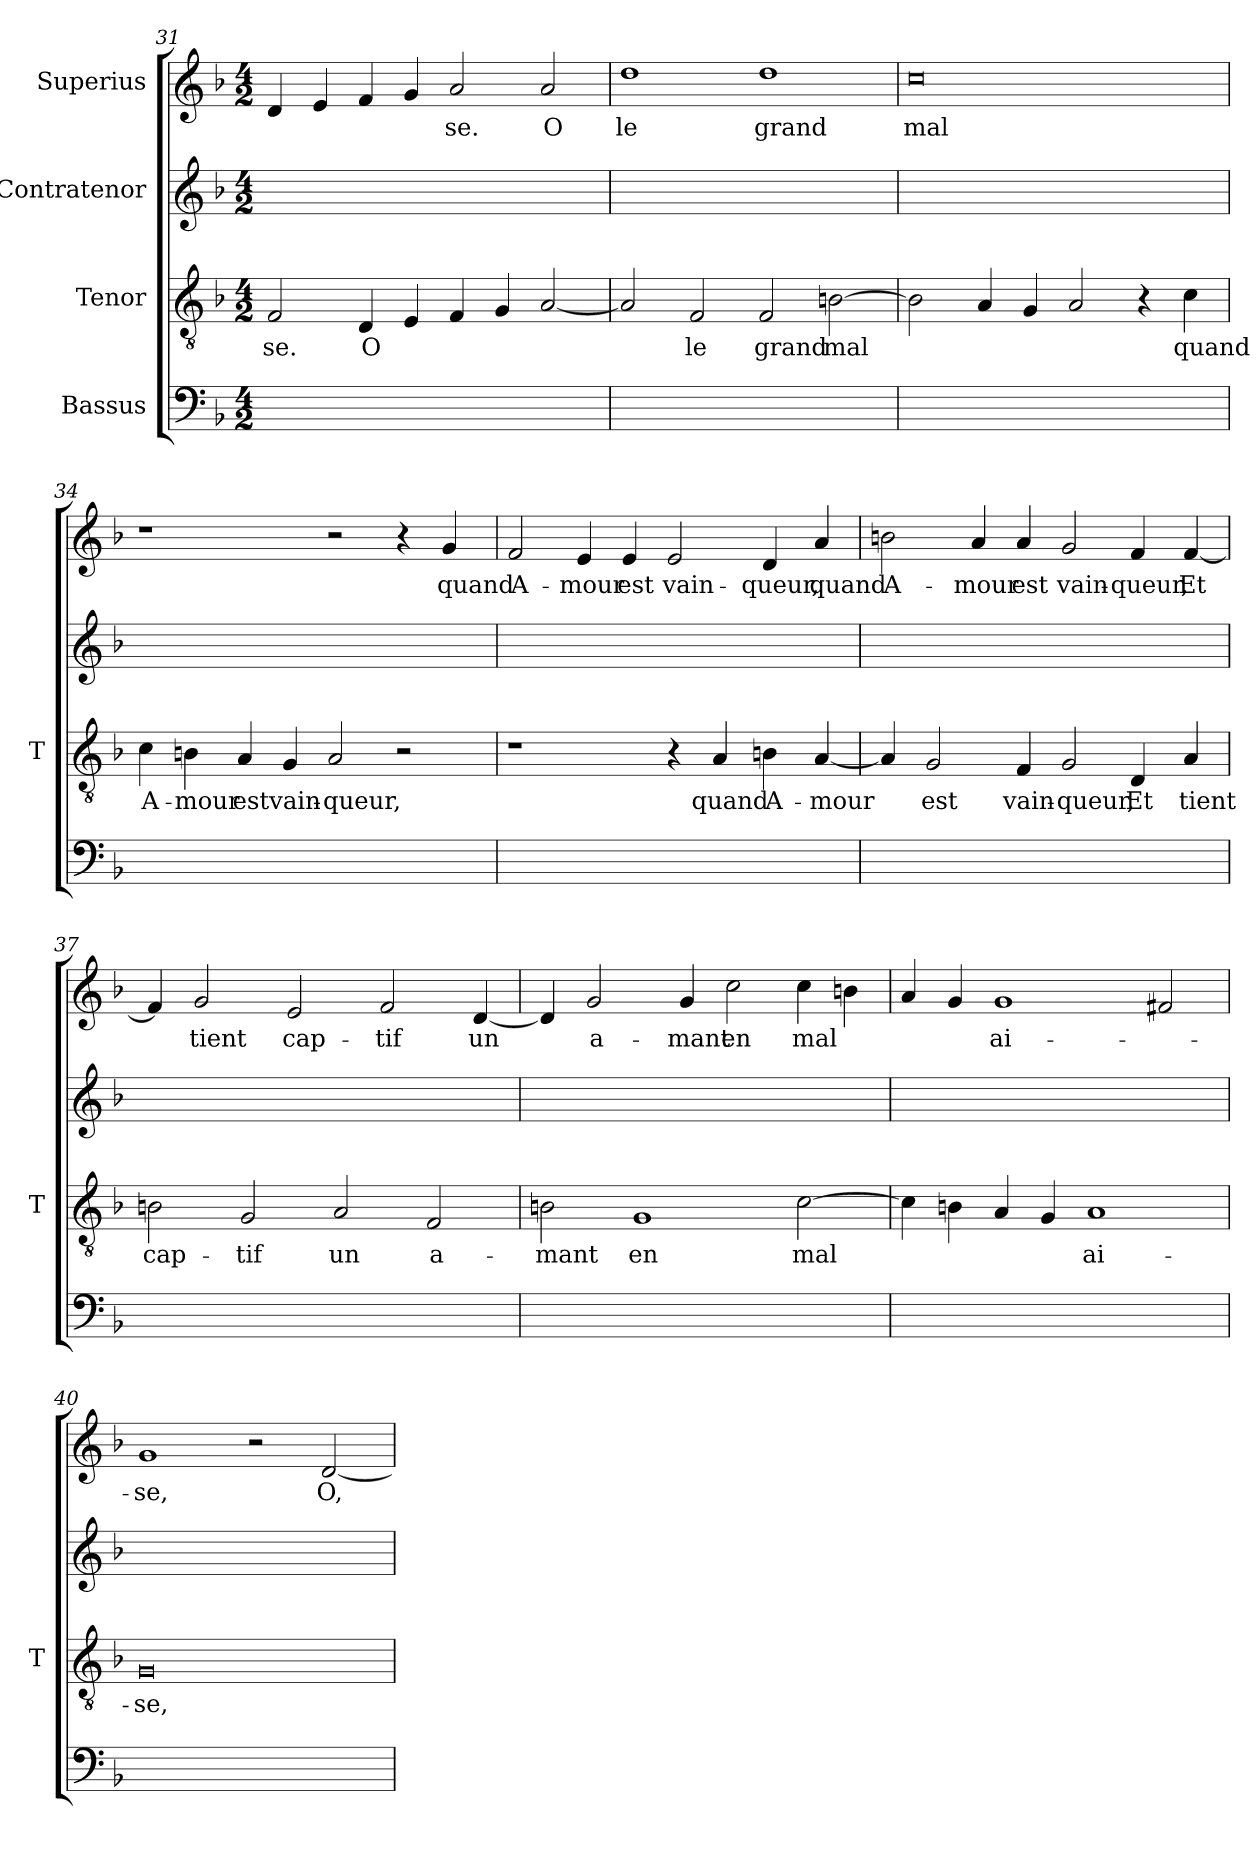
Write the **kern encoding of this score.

**kern	**kern	**text	**kern	**kern	**text
*part4	*part3	*part3	*part2	*part1	*part1
*staff4	*staff3	*staff3	*staff2	*staff1	*staff1
*I"Bassus	*I"Tenor	*	*I"Contratenor	*I"Superius	*
*	*I'T	*	*	*	*
*clefF4	*clefGv2	*	*clefG2	*clefG2	*
*k[b-]	*k[b-]	*	*k[b-]	*k[b-]	*
*M4/2	*M4/2	*	*M4/2	*M4/2	*
=31	=31	=31	=31	=31	=31
0ryy	2F	-se.	0ryy	4d	.
.	.	.	.	4e	.
.	4D	-O	.	4f	.
.	4E	.	.	4g	.
.	4F	.	.	2a	-se.
.	4G	.	.	.	.
.	[2A	.	.	2a	-O
=32	=32	=32	=32	=32	=32
0ryy	2A]	.	0ryy	1dd	-le
.	2F	-le	.	.	.
.	2F	-grand	.	1dd	-grand
.	[2Bn	-mal	.	.	.
=33	=33	=33	=33	=33	=33
0ryy	2B]	.	0ryy	0cc	-mal
.	4A	.	.	.	.
.	4G	.	.	.	.
.	2A	.	.	.	.
.	4r	.	.	.	.
.	4c	-quand	.	.	.
=34	=34	=34	=34	=34	=34
0ryy	4c	A-	0ryy	1r	.
.	4Bn	-mour	.	.	.
.	4A	-est	.	.	.
.	4G	vain-	.	.	.
.	2A	-queur,	.	2r	.
.	2r	.	.	4r	.
.	.	.	.	4g	-quand
=35	=35	=35	=35	=35	=35
0ryy	1r	.	0ryy	2f	A-
.	.	.	.	4e	-mour
.	.	.	.	4e	-est
.	4r	.	.	2e	vain-
.	4A	-quand	.	.	.
.	4Bn	A-	.	4d	-queur,
.	[4A	-mour	.	4a	-quand
=36	=36	=36	=36	=36	=36
0ryy	4A]	.	0ryy	2b	A-
.	2G	-est	.	.	.
.	.	.	.	4a	-mour
.	4F	vain-	.	4a	-est
.	2G	-queur,	.	2g	vain-
.	4D	-Et	.	4f	-queur,
.	4A	-tient	.	[4f	-Et
=37	=37	=37	=37	=37	=37
0ryy	2Bn	cap-	0ryy	4f]	.
.	.	.	.	2g	-tient
.	2G	-tif	.	.	.
.	.	.	.	2e	cap-
.	2A	-un	.	.	.
.	.	.	.	2f	-tif
.	2F	a-	.	.	.
.	.	.	.	[4d	-un
=38	=38	=38	=38	=38	=38
0ryy	2Bn	-mant	0ryy	4d]	.
.	.	.	.	2g	a-
.	1G	-en	.	.	.
.	.	.	.	4g	-mant
.	.	.	.	2cc	-en
.	[2c	-mal	.	4cc	-mal
.	.	.	.	4b	.
=39	=39	=39	=39	=39	=39
0ryy	4c]	.	0ryy	4a	.
.	4Bn	.	.	4g	.
.	4A	.	.	1g	ai-
.	4G	.	.	.	.
.	1A	ai-	.	.	.
.	.	.	.	2f#X	.
=40	=40	=40	=40	=40	=40
0ryy	0G	-se,	0ryy	1g	-se,
.	.	.	.	2r	.
.	.	.	.	[2d	-O,
=	=	=	=	=	=
*-	*-	*-	*-	*-	*-
